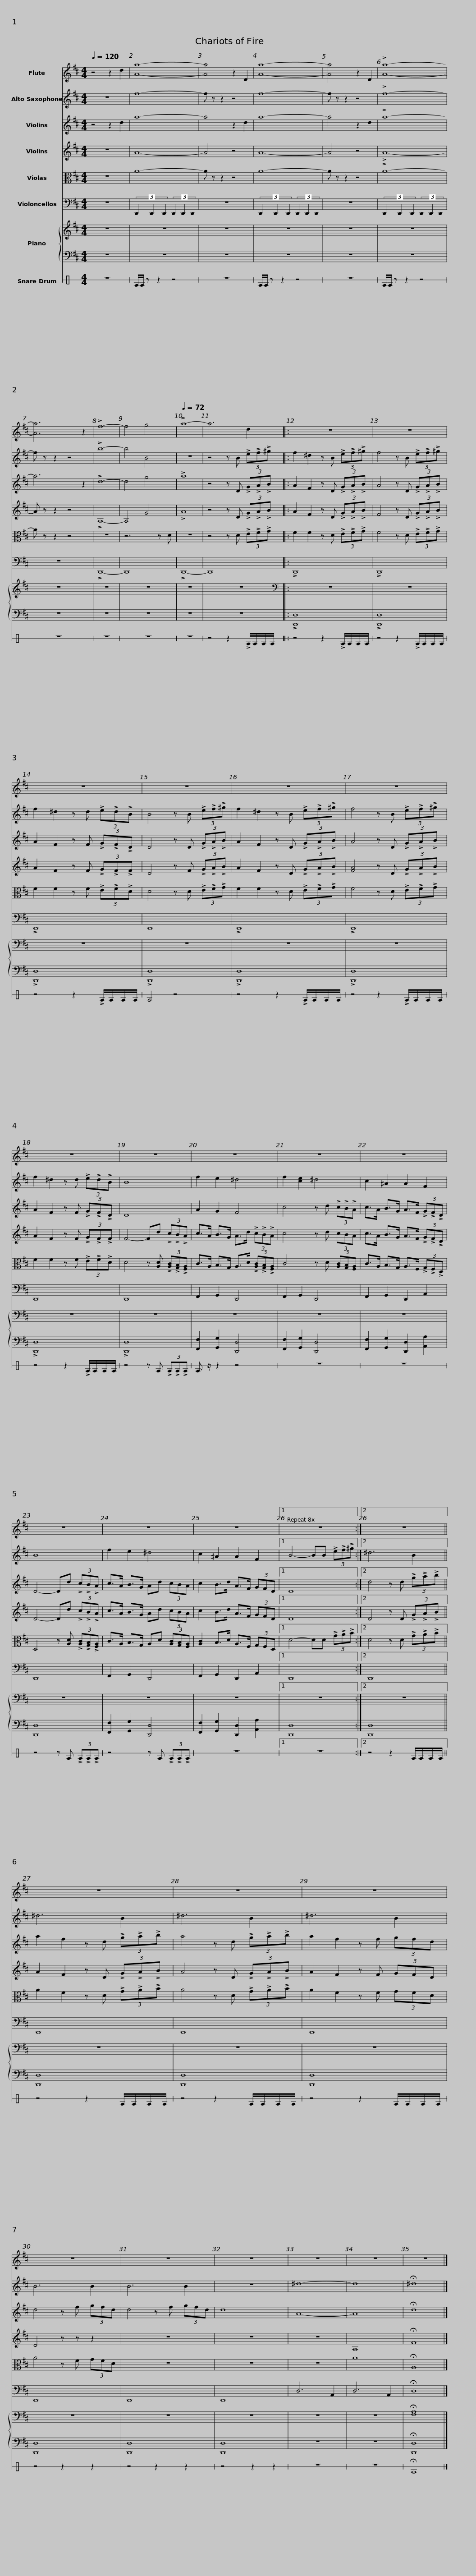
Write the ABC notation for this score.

X:1
%%score 1 2 3 4 5 6 { 7 | 8 } 9
L:1/8
Q:1/4=120
M:4/4
I:linebreak $
K:D
V:1 treble
V:2 treble transpose=-9
V:3 treble
V:4 treble
V:5 alto
V:6 bass
V:7 treble
V:8 bass
V:9 perc stafflines=1
K:none
V:1
 z4 z2 d2 | [Aa]8- | [Aa]4 z2 D2 | [Aa]8- | [Aa]4 z2 D2 |$ %5
 !>![Aa]8- | [Aa]6 z2 | !>!f8- | f4 g4 |[Q:1/4=72] !>!a8- | %10
 a6 d2 |:$ z8 | z8 | z8 | z8 |$ %15
 z8 | z8 | z8 | z8 |$ z8 | %20
 z8 | z8 | z8 |$ z8 | z8 |1 %25
 z8 :|2 z8 ||$ z8 | z8 | z8 | %30
 z8 |$ z8 | z8 | z8 | z8 | %35
 z8 |] %36
V:2
 z8 | f8- | f z z2 z4 | f8- | f z z2 z4 |$ %5
 !>!f8- | f z z2 z4 | !>!b8- | b4 B4 | z8 | %10
 z4 z B (3!>!e!>!f!>!^g |:$ f2 ^d2 z B (3!>!e!>!f!>!^g | f4 z B (3!>!e!>!f!>!^g | f2 ^d2 z d (3!>!e!>!d!>!B | B4 z B (3!>!e!>!f!>!^g |$ %15
 f2 ^d2 z B (3!>!e!>!f!>!^g | f4 z B (3!>!e!>!f!>!^g | f2 ^d2 z d (3!>!e!>!d!>!B | B8 |$ f2 e2 ^d4 | %20
 f2 [ce]2 ^d4 | c2 ^A2 A2 F2 | B8 |$ f2 e2 ^d4 | c2 ^A2 A2 F2 |1 %25
 B4- BB (3!>!e!>!f!>!^g :|2 ^d6 B2 ||$ ^d6 B2 | ^d6 B2 | ^d6 B2 | %30
 B6 B2 |$ B6 B2 | z8 | ^d8- | d8 | %35
 !fermata!^d8 |] %36
V:3
 z4 z2 d2 | a8- | a4 z2 d2 | a8- | a4 z2 d2 |$ %5
 !>!a8- | a6 z2 | !>!d8- | d4 g4 | !>!a8 | %10
 z4 z D (3!>!G!>!A!>!B |:$ A2 F2 z D (3!>!G!>!A!>!B | A4 z D (3!>!G!>!A!>!B | A2 F2 z F (3!>!G!>!F!>!D | D4 z D (3!>!G!>!A!>!B |$ %15
 A2 F2 z D (3!>!G!>!A!>!B | A4 z D (3!>!G!>!A!>!B | A2 F2 z F (3!>!G!>!F!>!D | D8 |$ A2 G2 F4 | %20
 c4 z d (3!>!c!>!B!>!A | c>A B>G A>F (3!>!G!>!F!>!D | D4- Dd (3!>!c!>!B!>!A |$ c>A B>G Ad (3cBA | c2 B>d A>F (3GFD |1 %25
 D8 :|2 d4 z d (3!>!g!>!a!>!b ||$ a2 f2 z d (3!>!g!>!a!>!b | a4 z d (3!>!g!>!a!>!b | a2 f2 z f (3gfd | %30
 d4 z f (3gfd |$ d4 z f (3gfd | d8 | A8- | A8 | %35
 !fermata!d8 |] %36
V:4
 z8 | A8- | A4 z4 | A8- | A4 z4 |$ %5
 !>!A8- | A z z2 z4 | !>!A,8- | A,4 G4 | !>!A8 | %10
 z4 z D (3!>!G!>!A!>!B |:$ A2 F2 z D (3!>!G!>!A!>!B | F4 z D (3!>!G!>!A!>!B | A2 F2 z F (3!>!G!>!F!>!F | D4 z F (3!>!G!>!A!>!B |$ %15
 A2 F2 z D (3!>!G!>!A!>!B | [FA]4 z D (3!>!G!>!A!>!B | A2 F2 z F (3!>!G!>!F!>!F | F4- Fd (3!>!c!>!B!>!A |$ c>A B>G A>d (3!>!c!>!B!>!A | %20
 c4 z d (3cBA | c>A B>G A>F (3!>!G!>!F!>!D | D4- Dd (3!>!c!>!B!>!A |$ c>A B>G Ad (3cBA | c2 B>d A>F (3GFD |1 %25
 D8 :|2 D4 z D (3!>!G!>!A!>!B ||$ A2 F2 z D (3!>!G!>!A!>!B | A4 z D (3!>!G!>!A!>!B | A2 F2 z F (3GFD | %30
 D4 z z z2 |$ z8 | z8 | z8 | A,8 | %35
 !fermata!F8 |] %36
V:5
 z8 | A8- | A z z2 z4 | A8- | A z z2 z4 |$ %5
 !>!A8- | A z z2 z4 | z8 | z6 z D | z8 | %10
 z4 z D (3!>!E!>!F!>!G |:$ F2 F2 z D (3!>!E!>!F!>!G | F4 z D (3!>!E!>!F!>!G | F2 F2 z F (3!>!E!>!F!>!D | D4 z D (3!>!E!>!F!>!G |$ %15
 F2 F2 z D (3!>!E!>!F!>!G | F4 z D (3!>!E!>!F!>!G | F2 F2 z F (3!>!E!>!F!>!D | D4 z [A,D] (3!>![A,C]!>![G,B,]!>![F,A,] |$ C>A, B,>G, A,>D (3!>![A,C]!>![G,B,]!>![F,A,] | %20
 C4 z D (3[A,C][G,B,][F,A,] | C>A, B,>G, A,>F, (3!>!G,!>!F,!>!D, | D,4 z [A,D] (3!>![A,C]!>![G,B,]!>![F,A,] |$ C>A, B,>G, A,D (3[A,C][G,B,][F,A,] | [A,C]2 B,>D A,>F, (3G,F,D, |1 %25
 D4- DD (3!>!G!>!A!>!B :|2 D4 z D (3!>!G!>!A!>!B ||$ A2 F2 z D (3!>!G!>!A!>!B | A4 z D (3!>!G!>!A!>!B | A2 F2 z F (3GFD | %30
 A4 z F (3GFD |$ z8 | z8 | z8 | A8 | %35
 !fermata!A,8 |] %36
V:6
 z8 | (3D,,2 D,,2 D,,2 (3D,,2 D,,2 D,,2 | z8 | (3D,,2 D,,2 D,,2 (3D,,2 D,,2 D,,2 | z8 |$ %5
 (3D,,2 D,,2 D,,2 (3D,,2 D,,2 D,,2 | z8 | !>!D,,8- | D,,8 | !>!D,,8- | %10
 D,,8 |:$ !>!D,,8 | !>!D,,8 | !>!D,,8 | D,,8 |$ %15
 !>!D,,8 | !>!D,,8 | D,,8 | D,,8 |$ F,,2 G,,2 D,,4 | %20
 F,,2 G,,2 D,,4 | F,,2 G,,2 D,,2 A,,2 | D,,8 |$ F,,2 G,,2 D,,4 | F,,2 G,,2 D,,2 A,,2 |1 %25
 D,,8 :|2 D,,8 ||$ D,,8 | D,,8 | D,,8 | %30
 D,,8 |$ D,,8 | D,,8 | D,6 A,,2 | D,6 A,,2 | %35
 !fermata!D,8 |] %36
V:7
 z8 | z8 | z8 | z8 | z8 |$ %5
 z8 | z8 | z8 | z8 | z8 | %10
 z8 |:$[K:bass] z8 | z8 | z8 | z8 |$ %15
 z8 | z8 | z8 | z8 |$ z8 | %20
 z8 | z8 | z8 |$ z8 | z8 |1 %25
 z8 :|2 z8 ||$ z8 | z8 | z8 | %30
 z8 |$ z8 | z8 | z8 | z8 | %35
 !fermata![F,A,]8 |] %36
V:8
 z8 | z8 | z8 | z8 | z8 |$ %5
 z8 | z8 | z8 | z8 | z8 | %10
 z8 |:$ !>![D,,D,]8 | !>![D,,D,]8 | !>![D,,D,]8 | !>![D,,D,]8 |$ %15
 !>![D,,D,]8 | !>![D,,D,]8 | !>![D,,D,]8 | !>![D,,D,]8 |$ [F,,F,]2 [G,,G,]2 [D,,D,]4 | %20
 [F,,F,]2 [G,,G,]2 [D,,D,]4 | [F,,F,]2 [G,,G,]2 [D,,D,]2 [A,,A,]2 | [D,,D,]8 |$ [F,,F,]2 [G,,G,]2 [D,,D,]4 | [F,,F,]2 [G,,G,]2 [D,,D,]2 [A,,A,]2 |1 %25
 [D,,D,]8 :|2 [D,,D,]8 ||$ [D,,D,]8 | [D,,D,]8 | [D,,D,]8 | %30
 [D,,D,]8 |$ [D,,D,]8 | [D,,D,]8 | z8 | z8 | %35
 !fermata![D,,D,]8 |] %36
V:9
[K:C] z8 | E/E/ z z2 z4 | z8 | E/E/ z z2 z4 | z8 |$ %5
 E/E/ z z2 z4 | z8 | z8 | z8 | z8 | %10
 z4 z2 !>!E/E/E/E/ |:$ z4 z2 !>!E/E/E/E/ | z4 z2 !>!E/E/E/E/ | z4 z2 !>!E/E/E/E/ | E4 z4 |$ %15
 z4 z2 !>!E/E/E/E/ | z4 z2 !>!E/E/E/E/ | z4 z2 !>!E/E/E/E/ | z4 z E (3!>!E!>!E!>!E |$ E3/2 z/ z2 z4 | %20
 z8 | z8 | z4 z E (3!>!E!>!E!>!E |$ z4 z E (3!>!E!>!E!>!E | z8 |1 %25
 z8 :|2 z4 z2 E/E/E/E/ ||$ z4 z2 E/E/E/E/ | z4 z2 E/E/E/E/ | z4 z2 E/E/E/E/ | %30
 z4 z2 z2 |$ z4 z2 z2 | z4 z2 z2 | z8 | z8 | %35
 !fermata!E8 |] %36
